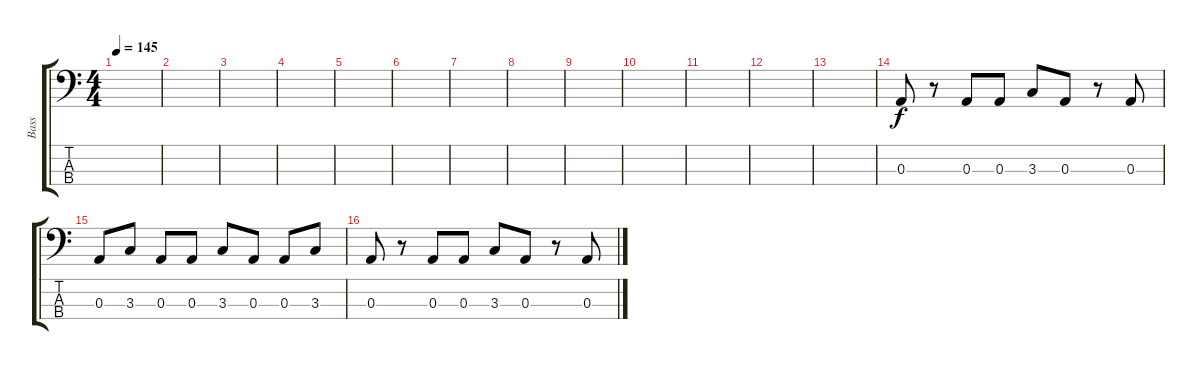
\track ("Bass" "Bass") {instrument electricbassfinger}
\staff {score tabs}
\tuning (G2 D2 A1 D1) {hide}
\ts (4 4)
\tempo 145
\clef f4
\ks c
|
|
|
|
|
|
|
|
|
|
|
|
|
0.3.8 r.8 0.3.8 0.3.8 3.3.8 0.3.8 r.8 0.3.8 |
0.3.8 3.3.8 0.3.8 0.3.8 3.3.8 0.3.8 0.3.8 3.3.8 |
0.3.8 r.8 0.3.8 0.3.8 3.3.8 0.3.8 r.8 0.3.8
